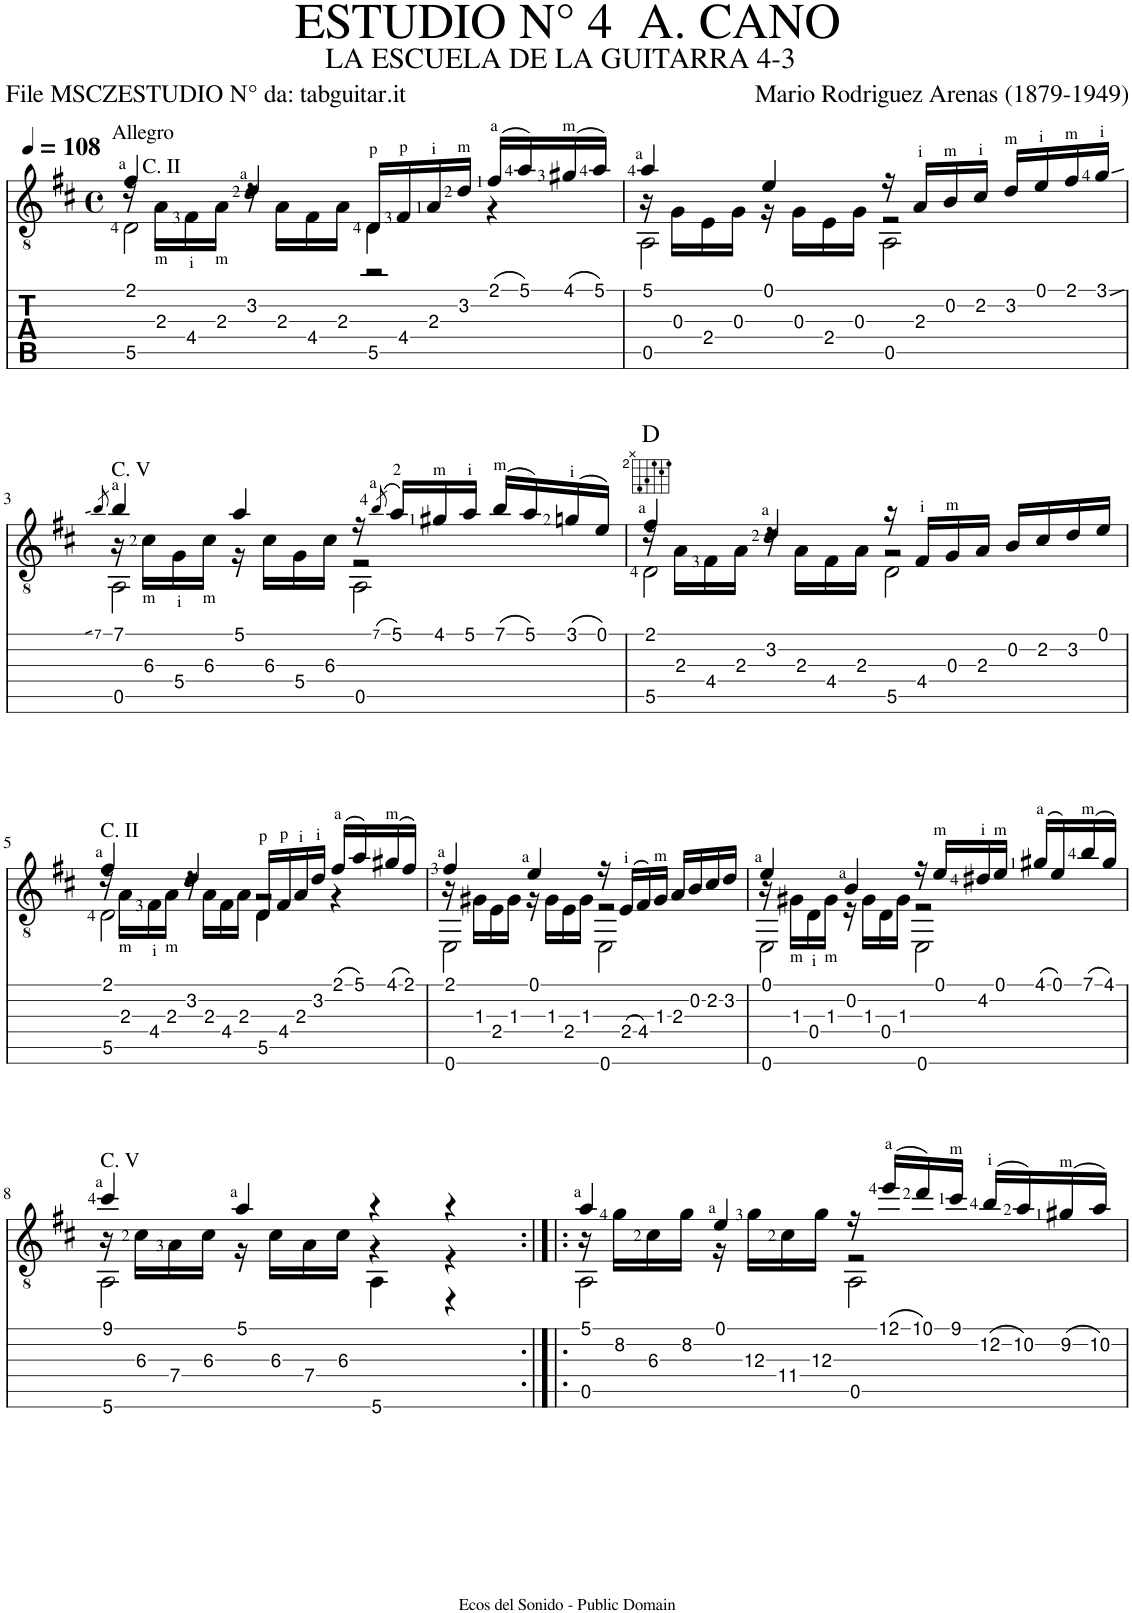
**kern	**kern	**harte
*part1	*part1	*part1
*staff2	*staff1	*
*I"Guitar	*	*
*I'Guit.	*	*
*stria6	*	*
*	*clefGv2	*
*k[f#c#]	*k[f#c#]	*
*M4/4	*M4/4	*
*met(c)	*met(c)	*
*MM108	*MM108	*
=1	=1	=1
*^	*^	*
*	*^	*	*^	*
!	!	!	!LO:TX:a:t=Allegro	!	!	!
!	!	!	!LO:TX:a:t=C. II	!	!	!
4f#	16r	2D	4f#/	16r	2D\	.
.	16ALL	.	.	16A\LL	.	.
.	16F#	.	.	16F#\	.	.
.	16AJJ	.	.	16A\JJ	.	.
4d	16r	.	4d/	16r	.	.
.	16ALL	.	.	16A\LL	.	.
.	16F#	.	.	16F#\	.	.
.	16AJJ	.	.	16A\JJ	.	.
16DLL	4D	2r	16D/LL	4D\	2r	.
16F#J	.	.	16F#/	.	.	.
16AL	.	.	16A/	.	.	.
16dJJ	.	.	16d/JJ	.	.	.
16f#LL	4r	.	(16f#/LL	4r	.	.
16aJ	.	.	16a/)	.	.	.
16g#L	.	.	(16g#X/	.	.	.
16aJJ	.	.	16a/JJ)	.	.	.
=2	=2	=2	=2	=2	=2	=2
4a	16r	2AA	4a/	16r	2AA\	.
.	16GLL	.	.	16G\LL	.	.
.	16E	.	.	16E\	.	.
.	16GJJ	.	.	16G\JJ	.	.
4e	16r	.	4e/	16r	.	.
.	16GLL	.	.	16G\LL	.	.
.	16E	.	.	16E\	.	.
.	16GJJ	.	.	16G\JJ	.	.
16r	2r	2AA	16r	2r	2AA\	.
16ALL	.	.	16A/LL	.	.	.
16B	.	.	16B/	.	.	.
16c#JJ	.	.	16c#/JJ	.	.	.
16dLL	.	.	16d/LL	.	.	.
16eJ	.	.	16e/	.	.	.
16f#L	.	.	16f#/	.	.	.
16gJJ	.	.	16g/JJ	.	.	.
!!LO:LB:g=z	!!	!!
=3	=3	=3	=3	=3	=3	=3
qb	.	.	8qb/	.	.	.
!	!	!	!LO:TX:a:t=C. V	!	!	!
4b	16r	2AA	4b/	16r	2AA\	.
.	16c#LL	.	.	16c#\LL	.	.
.	16G	.	.	16G\	.	.
.	16c#JJ	.	.	16c#\JJ	.	.
4a	16r	.	4a/	16r	.	.
.	16c#LL	.	.	16c#\LL	.	.
.	16G	.	.	16G\	.	.
.	16c#JJ	.	.	16c#\JJ	.	.
16r	2r	2AA	16r	2r	2AA\	.
qb	.	.	(8qb/	.	.	.
16aLL	.	.	16a/LL)	.	.	.
16g#	.	.	16g#X/	.	.	.
16aJJ	.	.	16a/JJ	.	.	.
16bLL	.	.	(16b/LL	.	.	.
16aJ	.	.	16a/)	.	.	.
16gL	.	.	(16gn/	.	.	.
16eJJ	.	.	16e/JJ)	.	.	.
=4	=4	=4	=4	=4	=4	=4
4f#	16r	2D	4f#/	16r	2D\	D:maj
.	16ALL	.	.	16A\LL	.	.
.	16F#	.	.	16F#\	.	.
.	16AJJ	.	.	16A\JJ	.	.
4d	16r	.	4d/	16r	.	.
.	16ALL	.	.	16A\LL	.	.
.	16F#	.	.	16F#\	.	.
.	16AJJ	.	.	16A\JJ	.	.
16r	2r	2D	16r	2r	2D\	.
16F#LL	.	.	16F#/LL	.	.	.
16G	.	.	16G/	.	.	.
16AJJ	.	.	16A/JJ	.	.	.
16BLL	.	.	16B/LL	.	.	.
16c#J	.	.	16c#/	.	.	.
16dL	.	.	16d/	.	.	.
16eJJ	.	.	16e/JJ	.	.	.
!!LO:LB:g=z	!!	!!
=5	=5	=5	=5	=5	=5	=5
!	!	!	!LO:TX:a:t=C. II	!	!	!
4f#	16r	2D	4f#/	16r	2D\	.
.	16ALL	.	.	16A\LL	.	.
.	16F#	.	.	16F#\	.	.
.	16AJJ	.	.	16A\JJ	.	.
4d	16r	.	4d/	16r	.	.
.	16ALL	.	.	16A\LL	.	.
.	16F#	.	.	16F#\	.	.
.	16AJJ	.	.	16A\JJ	.	.
16DLL	2r	4D	16D/LL	2r	4D\	.
16F#J	.	.	16F#/	.	.	.
16AL	.	.	16A/	.	.	.
16dJJ	.	.	16d/JJ	.	.	.
16f#LL	.	4r	(16f#/LL	.	4r	.
16aJ	.	.	16a/)	.	.	.
16g#L	.	.	(16g#X/	.	.	.
16f#JJ	.	.	16f#/JJ)	.	.	.
=6	=6	=6	=6	=6	=6	=6
4f#	16r	2EE	4f#/	16r	2EE\	.
.	16G#LL	.	.	16G#X\LL	.	.
.	16E	.	.	16E\	.	.
.	16G#JJ	.	.	16G#\JJ	.	.
4e	16r	.	4e/	16r	.	.
.	16G#LL	.	.	16G#\LL	.	.
.	16E	.	.	16E\	.	.
.	16G#JJ	.	.	16G#\JJ	.	.
16r	2r	2EE	16r	2r	2EE\	.
16ELL	.	.	(16E/LL	.	.	.
16F#	.	.	16F#/)	.	.	.
16G#JJ	.	.	16G#/JJ	.	.	.
16ALL	.	.	16A/LL	.	.	.
16BJ	.	.	16B/	.	.	.
16c#L	.	.	16c#/	.	.	.
16dJJ	.	.	16d/JJ	.	.	.
=7	=7	=7	=7	=7	=7	=7
4e	16r	2EE	4e/	16r	2EE\	.
.	16G#LL	.	.	16G#X\LL	.	.
.	16D	.	.	16D\	.	.
.	16G#JJ	.	.	16G#\JJ	.	.
4B	16r	.	4B/	16r	.	.
.	16G#LL	.	.	16G#\LL	.	.
.	16D	.	.	16D\	.	.
.	16G#JJ	.	.	16G#\JJ	.	.
16r	2r	2EE	16r	2r	2EE\	.
16eLL	.	.	16e/LL	.	.	.
16d#	.	.	16d#X/	.	.	.
16eJJ	.	.	16e/JJ	.	.	.
16g#LL	.	.	(16g#X/LL	.	.	.
16eJ	.	.	16e/)	.	.	.
16bL	.	.	(16b/	.	.	.
16g#JJ	.	.	16g#/JJ)	.	.	.
!!LO:LB:g=z	!!	!!
=8	=8	=8	=8	=8	=8	=8
!	!	!	!LO:TX:a:t=C. V	!	!	!
4cc#	16r	2AA	4cc#/	16r	2AA\	.
.	16c#LL	.	.	16c#\LL	.	.
.	16A	.	.	16A\	.	.
.	16c#JJ	.	.	16c#\JJ	.	.
4a	16r	.	4a/	16r	.	.
.	16c#LL	.	.	16c#\LL	.	.
.	16A	.	.	16A\	.	.
.	16c#JJ	.	.	16c#\JJ	.	.
4r	4r	4AA	4r	4r	4AA\	.
4r	4r	4r	4r	4r	4r	.
=9:|!|:	=9:|!|:	=9:|!|:	=9:|!|:	=9:|!|:	=9:|!|:	=9:|!|:
4a	16r	2AA	4a/	16r	2AA\	.
.	16gLL	.	.	16g\LL	.	.
.	16c#	.	.	16c#\	.	.
.	16gJJ	.	.	16g\JJ	.	.
4e	16r	.	4e/	16r	.	.
.	16gLL	.	.	16g\LL	.	.
.	16c#	.	.	16c#\	.	.
.	16gJJ	.	.	16g\JJ	.	.
16r	2r	2AA	16r	2r	2AA\	.
16eeLL	.	.	(16ee/LL	.	.	.
16dd	.	.	16dd/)	.	.	.
16cc#JJ	.	.	16cc#/JJ	.	.	.
16bLL	.	.	(16b/LL	.	.	.
16aJ	.	.	16a/)	.	.	.
16g#L	.	.	(16g#X/	.	.	.
16aJJ	.	.	16a/JJ)	.	.	.
*v	*v	*v	*	*	*	*
*	*v	*v	*v	*
=	=	=
*-	*-	*-
